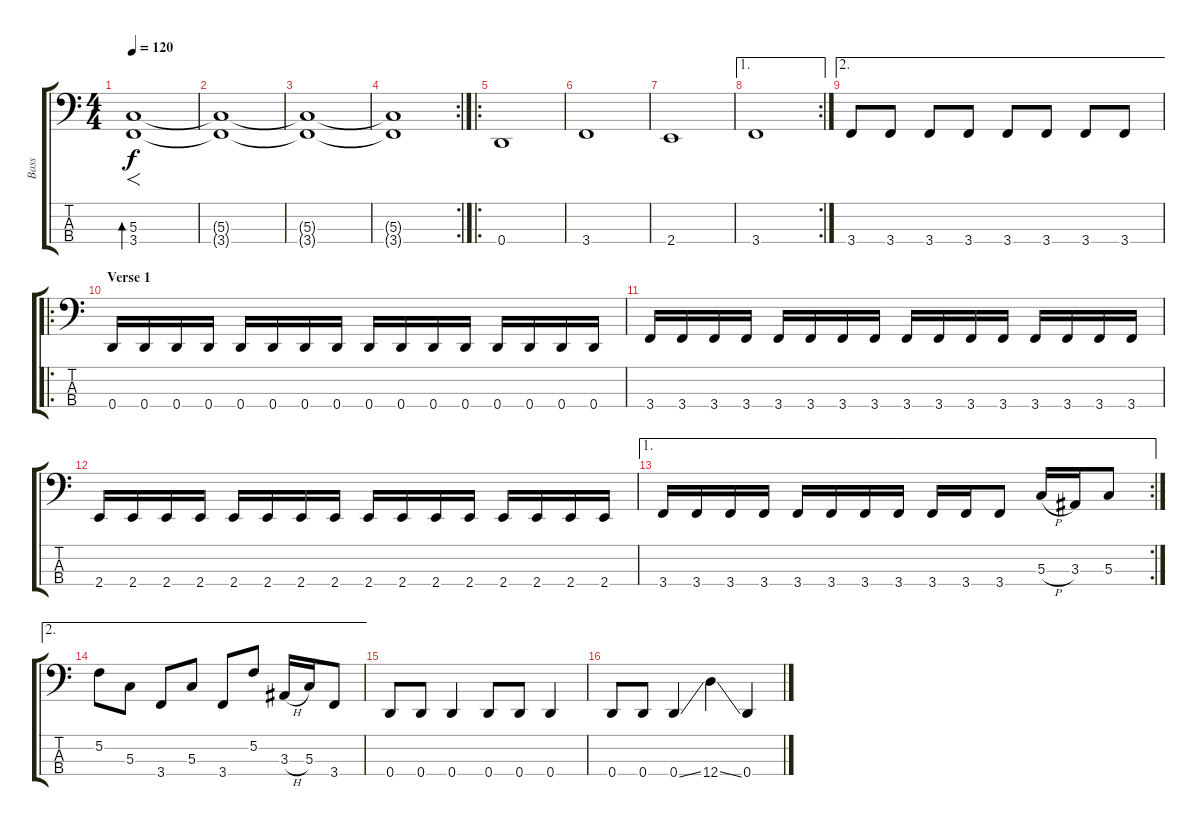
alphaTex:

\track ("Bass" "Bass") {instrument electricbassfinger}
\staff {score tabs}
\tuning (F2 C2 G1 D1) {hide}
\ts (4 4)
\tempo 120
\clef f4
\ks c
(5.3 3.4).1{f bd 480 dy f} |
(5.3{t} 3.4{t}).1 |
(5.3{t} 3.4{t}).1 |
\rc 2
(5.3{t} 3.4{t}).1 |
\ro
0.4.1 |
3.4.1 |
2.4.1 |
\ae 1
\rc 2
3.4.1 |
\ae 2
3.4.8 3.4.8 3.4.8 3.4.8 3.4.8 3.4.8 3.4.8 3.4.8 |
\ro
\section ("" "Verse 1")
0.4.16 0.4.16 0.4.16 0.4.16 0.4.16 0.4.16 0.4.16 0.4.16 0.4.16 0.4.16 0.4.16 0.4.16 0.4.16 0.4.16 0.4.16 0.4.16 |
3.4.16 3.4.16 3.4.16 3.4.16 3.4.16 3.4.16 3.4.16 3.4.16 3.4.16 3.4.16 3.4.16 3.4.16 3.4.16 3.4.16 3.4.16 3.4.16 |
2.4.16 2.4.16 2.4.16 2.4.16 2.4.16 2.4.16 2.4.16 2.4.16 2.4.16 2.4.16 2.4.16 2.4.16 2.4.16 2.4.16 2.4.16 2.4.16 |
\ae 1
\rc 2
3.4.16 3.4.16 3.4.16 3.4.16 3.4.16 3.4.16 3.4.16 3.4.16 3.4.16 3.4.16 3.4.8 5.3{h}.16 3.3.16 5.3.8 |
\ae 2
5.2.8 5.3.8 3.4.8 5.3.8 3.4.8 5.2.8 3.3{h}.16 5.3.16 3.4.8 |
0.4.8 0.4.8 0.4.4 0.4.8 0.4.8 0.4.4 |
0.4.8 0.4.8 0.4{ss}.4 12.4{ss}.4 0.4.4
